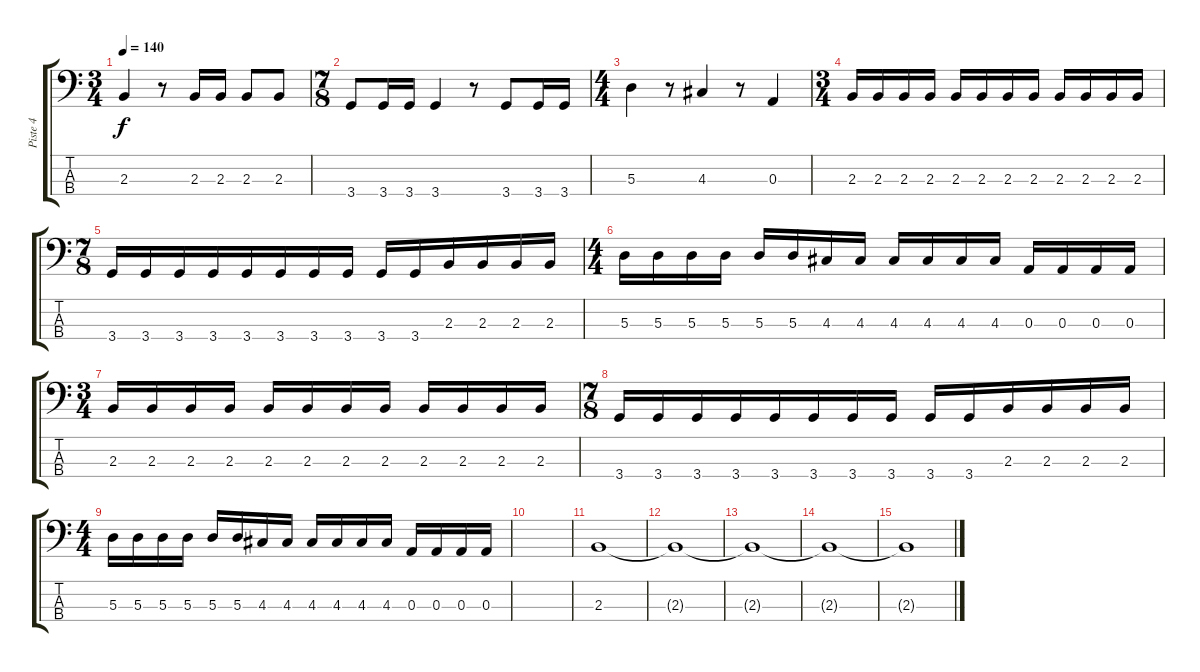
\track ("Piste 4" "Piste 4") {instrument electricbasspick}
\staff {score tabs}
\tuning (G2 D2 A1 E1) {hide}
\ts (3 4)
\tempo 140
\clef f4
\ks c
2.3.4{dy f} r.8 2.3.16 2.3.16 2.3.8 2.3.8 |
\ts (7 8)
3.4.8 3.4.16 3.4.16 3.4.4 r.8 3.4.8 3.4.16 3.4.16 |
\ts (4 4)
5.3.4 r.8 4.3.4 r.8 0.3.4 |
\ts (3 4)
2.3.16 2.3.16 2.3.16 2.3.16 2.3.16 2.3.16 2.3.16 2.3.16 2.3.16 2.3.16 2.3.16 2.3.16 |
\ts (7 8)
3.4.16 3.4.16 3.4.16 3.4.16 3.4.16 3.4.16 3.4.16 3.4.16 3.4.16 3.4.16 2.3.16 2.3.16 2.3.16 2.3.16 |
\ts (4 4)
5.3.16 5.3.16 5.3.16 5.3.16 5.3.16 5.3.16 4.3.16 4.3.16 4.3.16 4.3.16 4.3.16 4.3.16 0.3.16 0.3.16 0.3.16 0.3.16 |
\ts (3 4)
2.3.16 2.3.16 2.3.16 2.3.16 2.3.16 2.3.16 2.3.16 2.3.16 2.3.16 2.3.16 2.3.16 2.3.16 |
\ts (7 8)
3.4.16 3.4.16 3.4.16 3.4.16 3.4.16 3.4.16 3.4.16 3.4.16 3.4.16 3.4.16 2.3.16 2.3.16 2.3.16 2.3.16 |
\ts (4 4)
5.3.16 5.3.16 5.3.16 5.3.16 5.3.16 5.3.16 4.3.16 4.3.16 4.3.16 4.3.16 4.3.16 4.3.16 0.3.16 0.3.16 0.3.16 0.3.16 |
|
2.3.1 |
2.3{t}.1 |
2.3{t}.1 |
2.3{t}.1 |
2.3{t}.1{volume 0}
